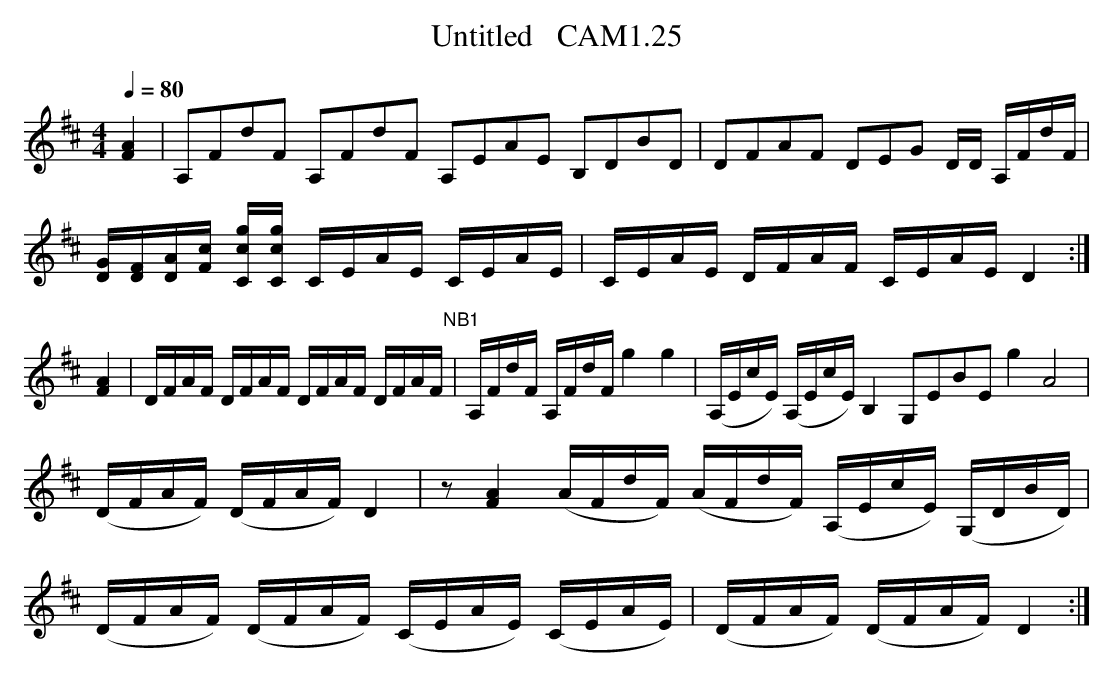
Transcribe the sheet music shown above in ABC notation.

X:1
T:Untitled   CAM1.25
Q:2/8=80
M:4/4
L:1/8
K:D
[F2A2]|A,FdF A,FdF A,EAE B,DBD|DFAF DEG D/D/ A,/F/d/F/|
[D/G/][D/F/][D/A/][F/c/] [C/c/g/][C/c/g/] C/E/A/E/ C/E/A/E/|C/E/A/E/ D/F/A/F/ C/E/A/E/ D2:|
[F2A2]|D/F/A/F/ D/F/A/F/ D/F/A/F/ D/F/A/F/"NB1"|A,/F/d/F/ A,/F/d/F/ g2 g2|(A,/E/c/E/) (A,/E/c/E/) B,2 G,EBE g2 A4|
(D/F/A/F/) (D/F/A/F/) D2|z [F2A2](A/F/d/F/) (A/F/d/F/) (A,/E/c/E/) (G,/D/B/D/)|
(D/F/A/F/) (D/F/A/F/) (C/E/A/E/) (C/E/A/E/) |(D/F/A/F/) (D/F/A/F/) D2:|
